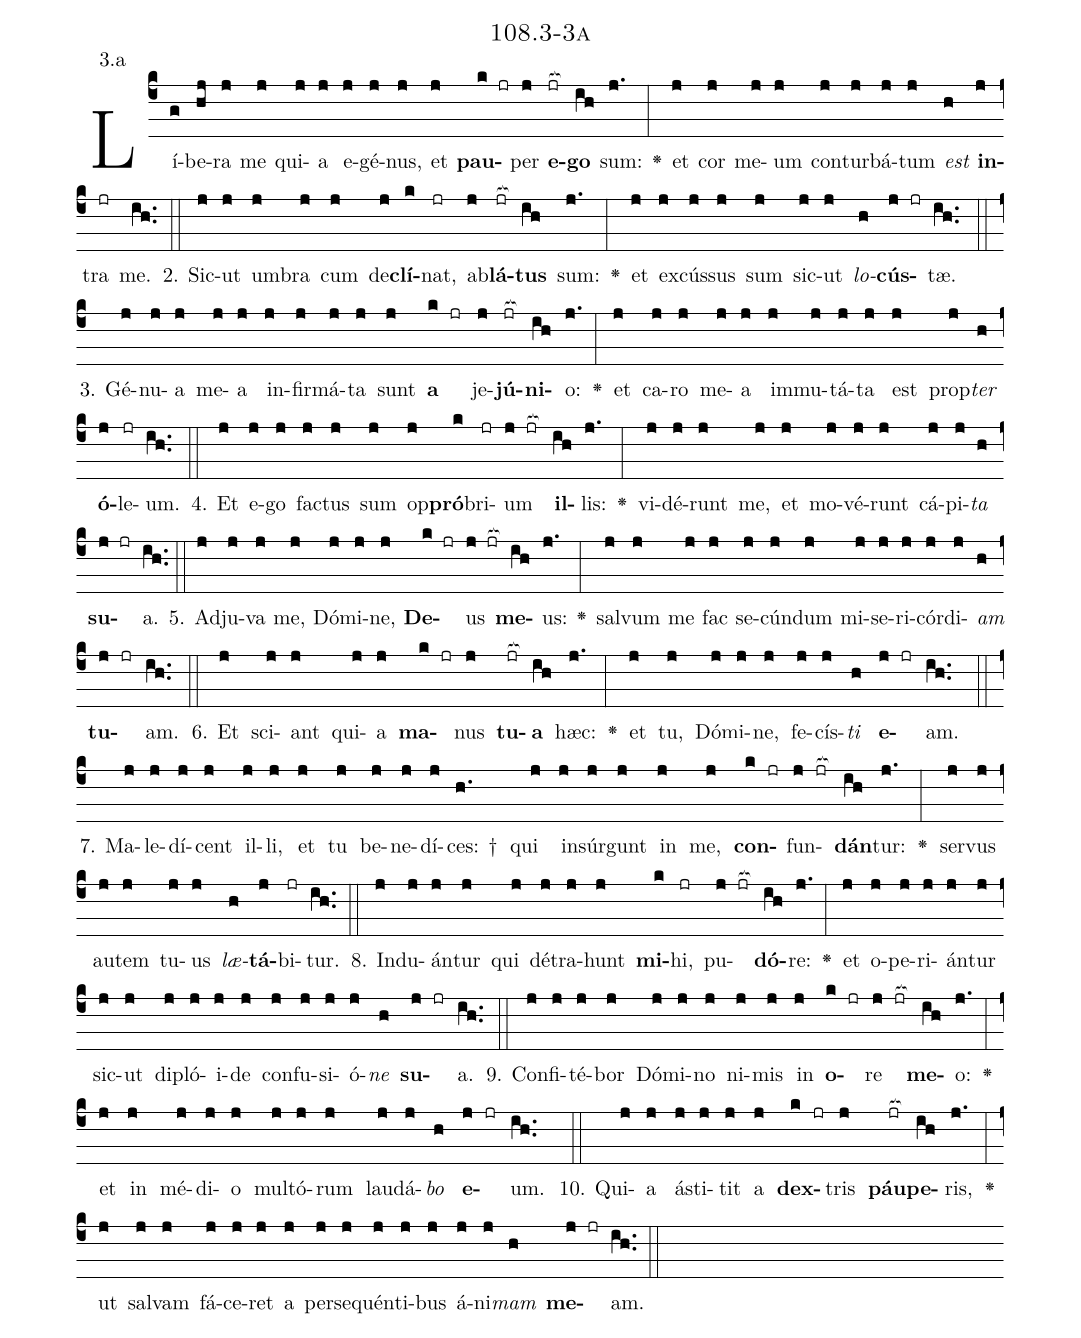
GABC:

name: 108.3-3a;
annotation: 3.a;
%%
(c4)Lí(g)be(hj)ra(j) me(j) qui(j)a(j) e(j)gé(j)nus,(j) et(j) <b>pau</b>(k jr)per(j) <b>e</b>(jr[ocb:1{])<b>go</b>(ih[ocb:0}]) sum:(j.) <v>\greheightstar</v>(:) et(j) cor(j) me(j)um(j) con(j)tur(j)bá(j)tum(j) <i>est</i>(h) <b>in</b>(j)tra(jr) me.(ih..) (::)
2. Sic(j)ut(j) um(j)bra(j) cum(j) de(j)<b>clí</b>(k)nat,(jr) ab(j)<b>lá</b>(jr[ocb:1{])<b>tus</b>(ih[ocb:0}]) sum:(j.) <v>\greheightstar</v>(:) et(j) ex(j)cús(j)sus(j) sum(j) sic(j)ut(j) <i>lo</i>(h)<b>cús</b>(j jr)tæ.(ih..) (::)
3. Gé(j)nu(j)a(j) me(j)a(j) in(j)fir(j)má(j)ta(j) sunt(j) <b>a</b>(k jr) je(j)<b>jú</b>(jr[ocb:1{])<b>ni</b>(ih[ocb:0}])o:(j.) <v>\greheightstar</v>(:) et(j) ca(j)ro(j) me(j)a(j) im(j)mu(j)tá(j)ta(j) est(j) prop(j)<i>ter</i>(h) <b>ó</b>(j)le(jr)um.(ih..) (::)
4. Et(j) e(j)go(j) fac(j)tus(j) sum(j) op(j)<b>pró</b>(k)bri(jr)um(j jr[ocb:1{]) <b>il</b>(ih[ocb:0}])lis:(j.) <v>\greheightstar</v>(:) vi(j)dé(j)runt(j) me,(j) et(j) mo(j)vé(j)runt(j) cá(j)pi(j)<i>ta</i>(h) <b>su</b>(j jr)a.(ih..) (::)
5. Ad(j)ju(j)va(j) me,(j) Dó(j)mi(j)ne,(j) <b>De</b>(k jr)us(j jr[ocb:1{]) <b>me</b>(ih[ocb:0}])us:(j.) <v>\greheightstar</v>(:) sal(j)vum(j) me(j) fac(j) se(j)cún(j)dum(j) mi(j)se(j)ri(j)cór(j)di(j)<i>am</i>(h) <b>tu</b>(j jr)am.(ih..) (::)
6. Et(j) sci(j)ant(j) qui(j)a(j) <b>ma</b>(k jr)nus(j) <b>tu</b>(jr[ocb:1{])<b>a</b>(ih[ocb:0}]) hæc:(j.) <v>\greheightstar</v>(:) et(j) tu,(j) Dó(j)mi(j)ne,(j) fe(j)cís(j)<i>ti</i>(h) <b>e</b>(j jr)am.(ih..) (::)
7. Ma(j)le(j)dí(j)cent(j) il(j)li,(j) et(j) tu(j) be(j)ne(j)dí(j)ces: †(h.) qui(j) in(j)súr(j)gunt(j) in(j) me,(j) <b>con</b>(k jr)fun(j jr[ocb:1{])<b>dán</b>(ih[ocb:0}])tur:(j.) <v>\greheightstar</v>(:) ser(j)vus(j) au(j)tem(j) tu(j)us(j) <i>læ</i>(h)<b>tá</b>(j)bi(jr)tur.(ih..) (::)
8. Ind(j)u(j)án(j)tur(j) qui(j) dé(j)tra(j)hunt(j) <b>mi</b>(k)hi,(jr) pu(j jr[ocb:1{])<b>dó</b>(ih[ocb:0}])re:(j.) <v>\greheightstar</v>(:) et(j) o(j)pe(j)ri(j)án(j)tur(j) sic(j)ut(j) di(j)pló(j)i(j)de(j) con(j)fu(j)si(j)ó(j)<i>ne</i>(h) <b>su</b>(j jr)a.(ih..) (::)
9. Con(j)fi(j)té(j)bor(j) Dó(j)mi(j)no(j) ni(j)mis(j) in(j) <b>o</b>(k jr)re(j jr[ocb:1{]) <b>me</b>(ih[ocb:0}])o:(j.) <v>\greheightstar</v>(:) et(j) in(j) mé(j)di(j)o(j) mul(j)tó(j)rum(j) lau(j)dá(j)<i>bo</i>(h) <b>e</b>(j jr)um.(ih..) (::)
10. Qui(j)a(j) á(j)sti(j)tit(j) a(j) <b>dex</b>(k jr)tris(j) <b>páu</b>(jr[ocb:1{])<b>pe</b>(ih[ocb:0}])ris,(j.) <v>\greheightstar</v>(:) ut(j) sal(j)vam(j) fá(j)ce(j)ret(j) a(j) per(j)se(j)quén(j)ti(j)bus(j) á(j)ni(j)<i>mam</i>(h) <b>me</b>(j jr)am.(ih..) (::)
